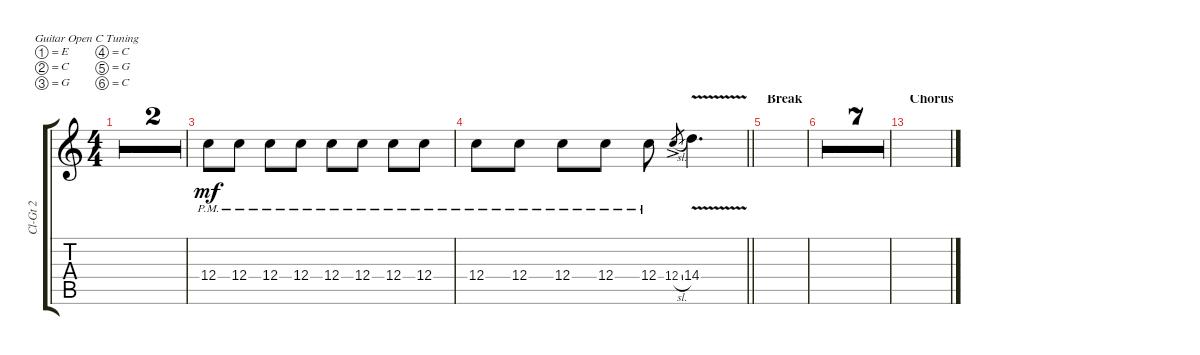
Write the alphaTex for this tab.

\defaultSystemsLayout 4
\bracketExtendMode groupsimilarinstruments
\otherSystemsTrackNameOrientation horizontal
\track ("Clean Guitar 2" "Cl-Gt 2") {multiBarRest instrument electricguitarclean}
\staff {score tabs}
\tuning (E4 C4 G3 C3 G2 C2)
\ts (4 4)
\tempo 120
\clef g2
\ks c
r.8{dy mf beam Down} r.8{beam Down} r.8{beam Down} r.8{beam Down} r.8{beam Down} r.8{beam Down} r.8{beam Down} r.8{beam Down} |
r.8{beam Down} r.8{beam Down} r.8{beam Down} r.8{beam Down} r.8{beam Down} r.8{beam Down} r.8{beam Down} r.8{beam Down} |
12.4{pm}.8{beam Down} 12.4{pm}.8{beam Down} 12.4{pm}.8{beam Down} 12.4{pm}.8{beam Down} 12.4{pm}.8{beam Down} 12.4{pm}.8{beam Down} 12.4{pm}.8{beam Down} 12.4{pm}.8{beam Down} |
\barLineRight lightlight
12.4{pm}.8{beam Down} 12.4{pm}.8{beam Down} 12.4{pm}.8{beam Down} 12.4{pm}.8{beam Down} 12.4{pm}.8{beam Down} 12.4{sl ac}.8{gr beam Up} 14.4{v}.4{d beam Down} |
\section ("" "Break")
|
|
|
|
|
|
|
\barLineRight lightlight
|
\section ("" "Chorus")
